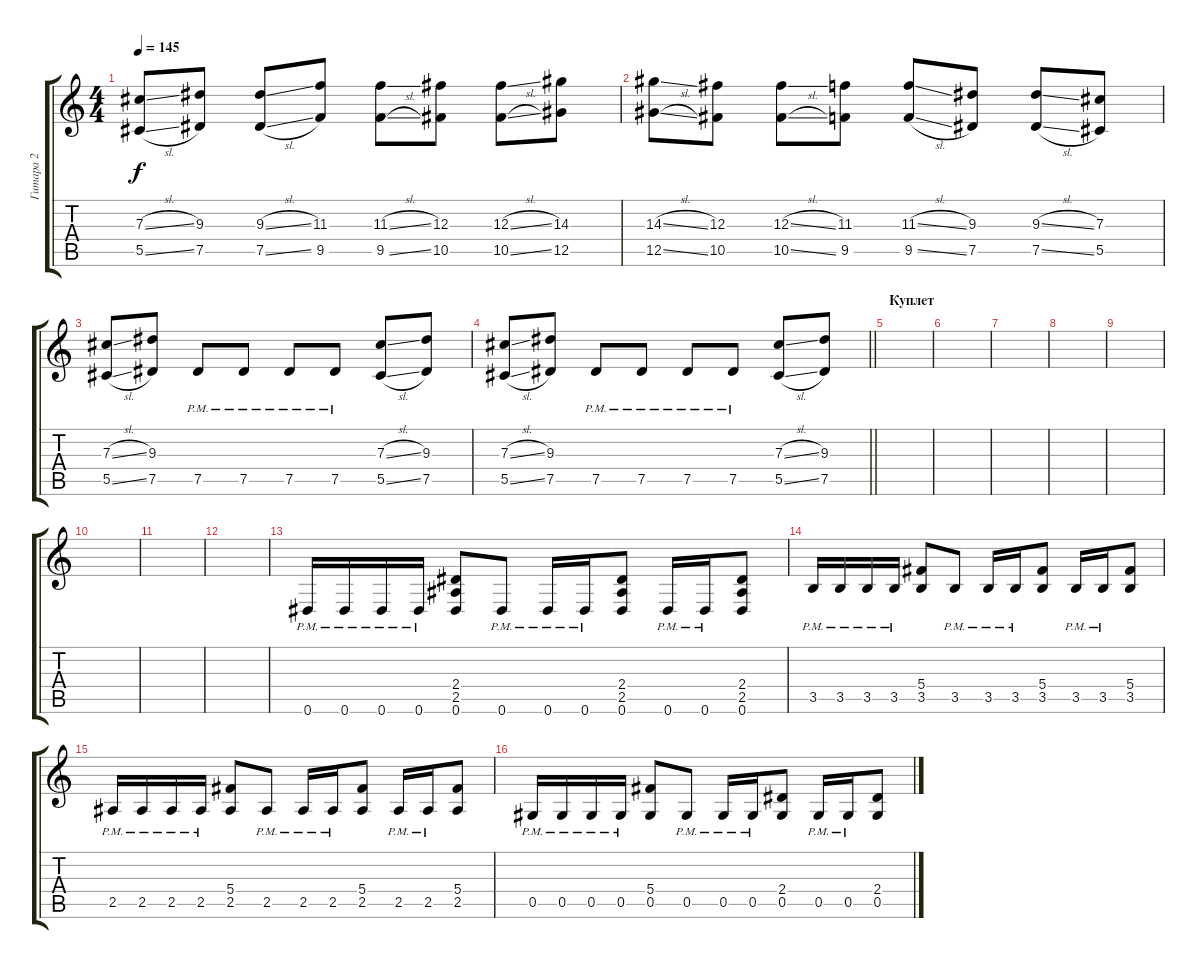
\track ("Гитара 2" "Гитара 2") {instrument distortionguitar}
\staff {score tabs}
\tuning (Eb4 Bb3 Gb3 Db3 Ab2 Eb2) {hide}
\ts (4 4)
\tempo 145
\clef g2
\ks c
(7.3{sl} 5.5{sl}).8{dy f} (9.3 7.5).8 (9.3{sl} 7.5{sl}).8 (11.3 9.5).8 (11.3{sl} 9.5{sl}).8 (12.3 10.5).8 (12.3{sl} 10.5{sl}).8 (14.3 12.5).8 |
(14.3{sl} 12.5{sl}).8 (12.3 10.5).8 (12.3{sl} 10.5{sl}).8 (11.3 9.5).8 (11.3{sl} 9.5{sl}).8 (9.3 7.5).8 (9.3{sl} 7.5{sl}).8 (7.3 5.5).8 |
(7.3{sl} 5.5{sl}).8 (9.3 7.5).8 7.5{pm}.8 7.5{pm}.8 7.5{pm}.8 7.5{pm}.8 (7.3{sl} 5.5{sl}).8 (9.3 7.5).8 |
\barLineRight lightlight
(7.3{sl} 5.5{sl}).8 (9.3 7.5).8 7.5{pm}.8 7.5{pm}.8 7.5{pm}.8 7.5{pm}.8 (7.3{sl} 5.5{sl}).8 (9.3 7.5).8 |
\section ("" "Куплет")
|
|
|
|
|
|
|
|
0.6{pm}.16 0.6{pm}.16 0.6{pm}.16 0.6{pm}.16 (2.4 2.5 0.6).8 0.6{pm}.8 0.6{pm}.16 0.6{pm}.16 (2.4 2.5 0.6).8 0.6{pm}.16 0.6{pm}.16 (2.4 2.5 0.6).8 |
3.5{pm}.16 3.5{pm}.16 3.5{pm}.16 3.5{pm}.16 (5.4 3.5).8 3.5{pm}.8 3.5{pm}.16 3.5{pm}.16 (5.4 3.5).8 3.5{pm}.16 3.5{pm}.16 (5.4 3.5).8 |
2.5{pm}.16 2.5{pm}.16 2.5{pm}.16 2.5{pm}.16 (5.4 2.5).8 2.5{pm}.8 2.5{pm}.16 2.5{pm}.16 (5.4 2.5).8 2.5{pm}.16 2.5{pm}.16 (5.4 2.5).8 |
0.5{pm}.16 0.5{pm}.16 0.5{pm}.16 0.5{pm}.16 (5.4 0.5).8 0.5{pm}.8 0.5{pm}.16 0.5{pm}.16 (2.4 0.5).8 0.5{pm}.16 0.5{pm}.16 (2.4 0.5).8
